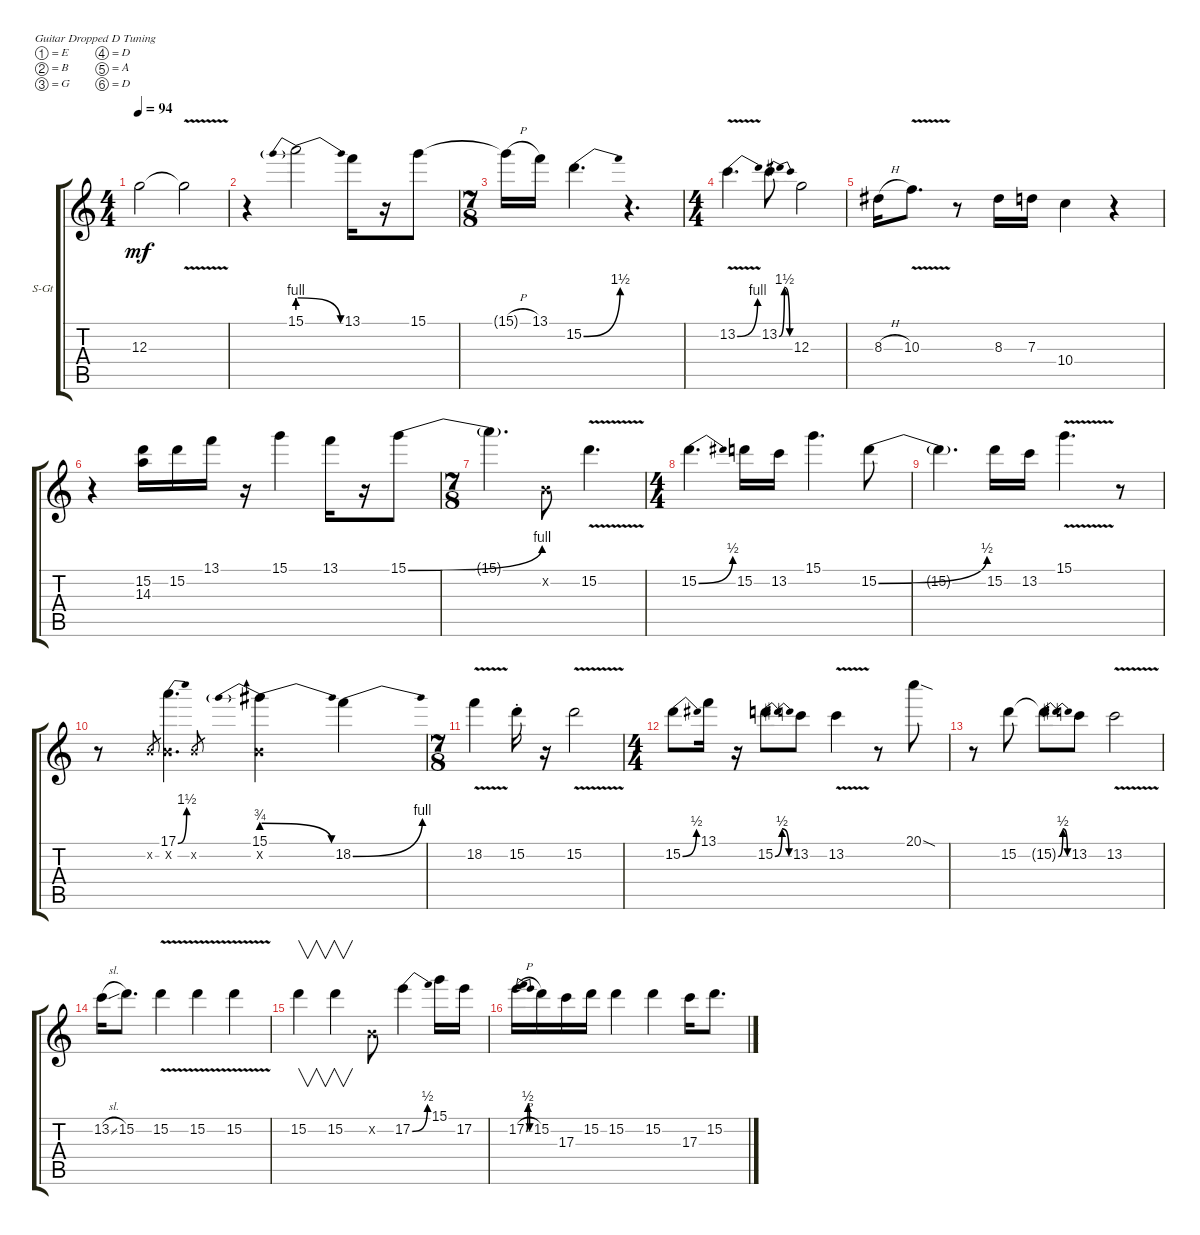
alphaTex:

\defaultSystemsLayout 4
\bracketExtendMode groupsimilarinstruments
\firstSystemTrackNameOrientation horizontal
\otherSystemsTrackNameOrientation horizontal
\track ("Guitar 1" "S-Gt") {instrument acousticguitarsteel}
\staff {score tabs}
\tuning (E4 B3 G3 D3 A2 D2)
\ts (4 4)
\tempo 94
\clef g2
\ks c
12.3.2{dy mf} 12.3{v t}.2 |
r.4 15.1{be (prebendrelease 0 4 59.4 0)}.2 13.1.16 r.16 15.1.8 |
\ts (7 8)
15.1{h t}.16 13.1.16 15.2{be (bend 30 0 45 6)}.4{d} r.4{d} |
\ts (4 4)
13.2{be (bend 0 0 7.199999999999999 4) v}.4{d} 13.2{be (bendrelease 0 0 0.6 6 20.4 6 30 0)}.8 12.3.2 |
8.3{h}.16 10.3{v}.8{d} r.8 8.3.16 7.3.16 10.4.4 r.4 |
r.4 (14.3 15.2).16 15.2.16 13.1.16 r.16 15.1.4 13.1.16 r.16 15.1{be (bend 0 0 27.599999999999998 4)}.8 |
\ts (7 8)
15.1{t}.4{d} 0.2{x}.8 15.2{v}.4{d} |
\ts (4 4)
15.2{be (bend 0 0 14.399999999999999 2)}.4{d} 15.2.16 13.2.16 15.1.4{d} 15.2{be (bend 0 0 30 2)}.8 |
15.2{t}.4{d} 15.2.16 13.2.16 15.1{v}.4{d} r.8 |
r.8 0.2{x}.8{gr} (17.1{be (bend 0 0 15 6)} 0.2{x}).4{d} 0.2{x}.8{gr} (15.1{be (prebendrelease 0 3 30 0)} 0.2{x}).4 18.2{be (bend 0 0 15 4)}.4 |
\ts (7 8)
18.2{v}.4 15.2{st}.16 r.16 15.2{v}.2 |
\ts (4 4)
15.2{be (bend 0 0 59.4 2)}.8 13.1.16 r.16 15.2{be (bendrelease 0 0 9 2 20.4 2 30 0)}.8 13.2.8 13.2{v}.4 r.8 20.1{sod}.8 |
r.8 15.2.8 15.2{be (bendrelease 0 0 10.2 2 20.4 2 30 0) t}.8 13.2.8 13.2{v}.2 |
13.2{sl}.16 15.2.8{d} 15.2{v}.4 15.2{v}.4 15.2{v}.4 |
15.2.4{v} 15.2.4{v} 0.2{x}.8 17.2{be (bend 0 0 30 2)}.4 15.1.16 17.2.16 |
17.2{be (bendrelease 0 0 9 2 20.4 2 30 0) h}.16 15.2.16 17.3.16 15.2.16 15.2.4 15.2.4 17.3.16 15.2.8{d}
